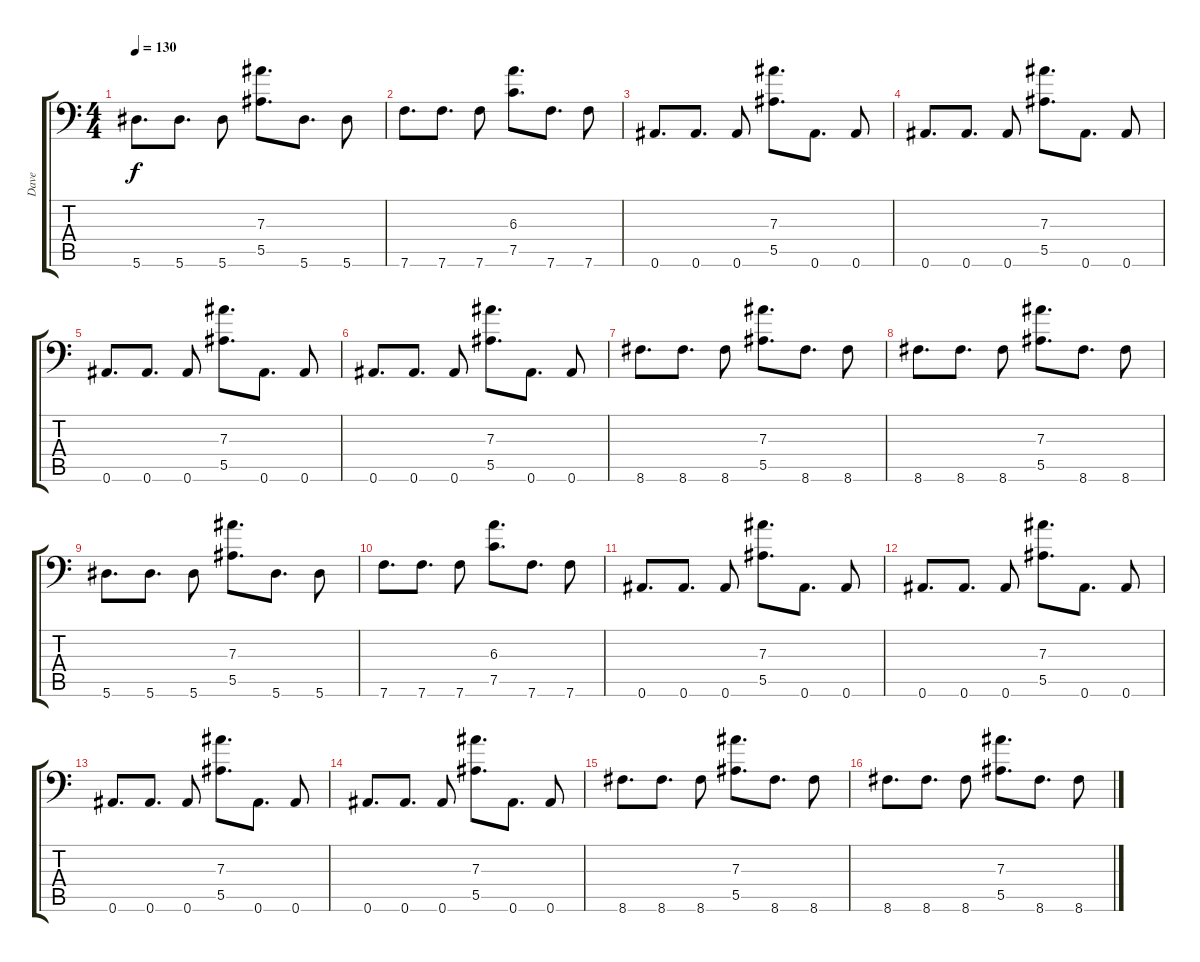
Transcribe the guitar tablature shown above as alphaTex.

\track ("Dave" "Dave") {instrument distortionguitar}
\staff {score tabs}
\tuning (C4 G3 Eb3 Bb2 F2 Bb1) {hide}
\ts (4 4)
\tempo 130
\clef f4
\ks c
5.6.8{d dy f} 5.6.8{d} 5.6.8 (7.3 5.5).8{d} 5.6.8{d} 5.6.8 |
7.6.8{d} 7.6.8{d} 7.6.8 (6.3 7.5).8{d} 7.6.8{d} 7.6.8 |
0.6.8{d instrument distortionguitar} 0.6.8{d} 0.6.8 (7.3 5.5).8{d} 0.6.8{d} 0.6.8 |
0.6.8{d} 0.6.8{d} 0.6.8 (7.3 5.5).8{d} 0.6.8{d} 0.6.8 |
0.6.8{d} 0.6.8{d} 0.6.8 (7.3 5.5).8{d} 0.6.8{d} 0.6.8 |
0.6.8{d} 0.6.8{d} 0.6.8 (7.3 5.5).8{d} 0.6.8{d} 0.6.8 |
8.6.8{d} 8.6.8{d} 8.6.8 (7.3 5.5).8{d} 8.6.8{d} 8.6.8 |
8.6.8{d} 8.6.8{d} 8.6.8 (7.3 5.5).8{d} 8.6.8{d} 8.6.8 |
5.6.8{d} 5.6.8{d} 5.6.8 (7.3 5.5).8{d} 5.6.8{d} 5.6.8 |
7.6.8{d} 7.6.8{d} 7.6.8 (6.3 7.5).8{d} 7.6.8{d} 7.6.8 |
0.6.8{d instrument distortionguitar} 0.6.8{d} 0.6.8 (7.3 5.5).8{d} 0.6.8{d} 0.6.8 |
0.6.8{d} 0.6.8{d} 0.6.8 (7.3 5.5).8{d} 0.6.8{d} 0.6.8 |
0.6.8{d} 0.6.8{d} 0.6.8 (7.3 5.5).8{d} 0.6.8{d} 0.6.8 |
0.6.8{d} 0.6.8{d} 0.6.8 (7.3 5.5).8{d} 0.6.8{d} 0.6.8 |
8.6.8{d} 8.6.8{d} 8.6.8 (7.3 5.5).8{d} 8.6.8{d} 8.6.8 |
8.6.8{d} 8.6.8{d} 8.6.8 (7.3 5.5).8{d} 8.6.8{d} 8.6.8
